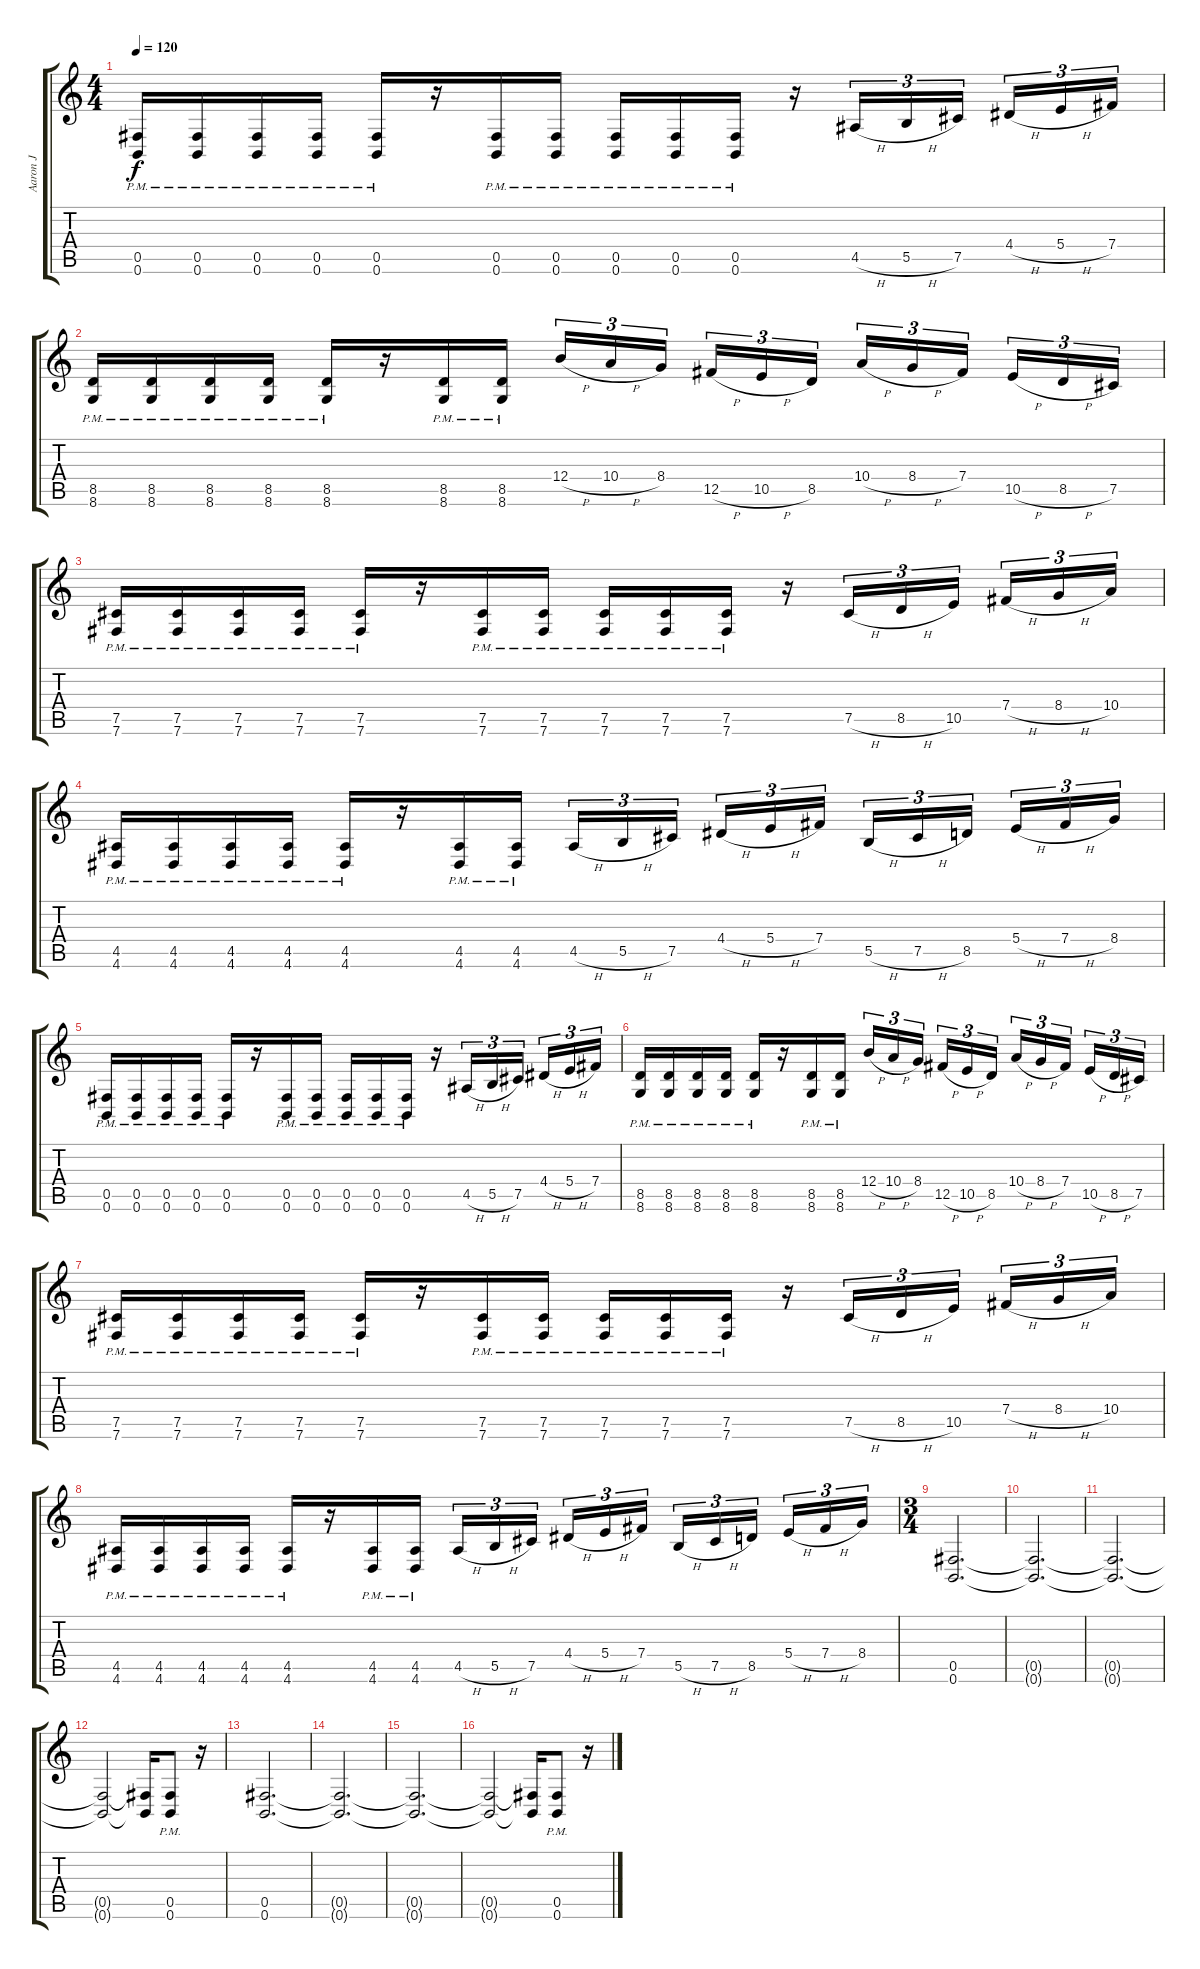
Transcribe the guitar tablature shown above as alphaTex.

\track ("Aaron J" "Aaron J") {instrument distortionguitar}
\staff {score tabs}
\tuning (Db4 Ab3 E3 B2 Gb2 B1) {hide}
\ts (4 4)
\tempo 120
\clef g2
\ks c
(0.5{pm} 0.6{pm}).16{dy f} (0.5{pm} 0.6{pm}).16 (0.5{pm} 0.6{pm}).16 (0.5{pm} 0.6{pm}).16 (0.5{pm} 0.6{pm}).16 r.16 (0.5{pm} 0.6{pm}).16 (0.5{pm} 0.6{pm}).16 (0.5{pm} 0.6{pm}).16 (0.5{pm} 0.6{pm}).16 (0.5{pm} 0.6{pm}).16 r.16 4.5{h}.16{tu (3 2)} 5.5{h}.16{tu (3 2)} 7.5.16{tu (3 2)} 4.4{h}.16{tu (3 2)} 5.4{h}.16{tu (3 2)} 7.4.16{tu (3 2)} |
(8.5{pm} 8.6{pm}).16 (8.5{pm} 8.6{pm}).16 (8.5{pm} 8.6{pm}).16 (8.5{pm} 8.6{pm}).16 (8.5{pm} 8.6{pm}).16 r.16 (8.5{pm} 8.6{pm}).16 (8.5{pm} 8.6{pm}).16 12.4{h}.16{tu (3 2)} 10.4{h}.16{tu (3 2)} 8.4.16{tu (3 2)} 12.5{h}.16{tu (3 2)} 10.5{h}.16{tu (3 2)} 8.5.16{tu (3 2)} 10.4{h}.16{tu (3 2)} 8.4{h}.16{tu (3 2)} 7.4.16{tu (3 2)} 10.5{h}.16{tu (3 2)} 8.5{h}.16{tu (3 2)} 7.5.16{tu (3 2)} |
(7.5{pm} 7.6{pm}).16 (7.5{pm} 7.6{pm}).16 (7.5{pm} 7.6{pm}).16 (7.5{pm} 7.6{pm}).16 (7.5{pm} 7.6{pm}).16 r.16 (7.5{pm} 7.6{pm}).16 (7.5{pm} 7.6{pm}).16 (7.5{pm} 7.6{pm}).16 (7.5{pm} 7.6{pm}).16 (7.5{pm} 7.6{pm}).16 r.16 7.5{h}.16{tu (3 2)} 8.5{h}.16{tu (3 2)} 10.5.16{tu (3 2)} 7.4{h}.16{tu (3 2)} 8.4{h}.16{tu (3 2)} 10.4.16{tu (3 2)} |
(4.5{pm} 4.6{pm}).16 (4.5{pm} 4.6{pm}).16 (4.5{pm} 4.6{pm}).16 (4.5{pm} 4.6{pm}).16 (4.5{pm} 4.6{pm}).16 r.16 (4.5{pm} 4.6{pm}).16 (4.5{pm} 4.6{pm}).16 4.5{h}.16{tu (3 2)} 5.5{h}.16{tu (3 2)} 7.5.16{tu (3 2)} 4.4{h}.16{tu (3 2)} 5.4{h}.16{tu (3 2)} 7.4.16{tu (3 2)} 5.5{h}.16{tu (3 2)} 7.5{h}.16{tu (3 2)} 8.5.16{tu (3 2)} 5.4{h}.16{tu (3 2)} 7.4{h}.16{tu (3 2)} 8.4.16{tu (3 2)} |
(0.5{pm} 0.6{pm}).16 (0.5{pm} 0.6{pm}).16 (0.5{pm} 0.6{pm}).16 (0.5{pm} 0.6{pm}).16 (0.5{pm} 0.6{pm}).16 r.16 (0.5{pm} 0.6{pm}).16 (0.5{pm} 0.6{pm}).16 (0.5{pm} 0.6{pm}).16 (0.5{pm} 0.6{pm}).16 (0.5{pm} 0.6{pm}).16 r.16 4.5{h}.16{tu (3 2)} 5.5{h}.16{tu (3 2)} 7.5.16{tu (3 2)} 4.4{h}.16{tu (3 2)} 5.4{h}.16{tu (3 2)} 7.4.16{tu (3 2)} |
(8.5{pm} 8.6{pm}).16 (8.5{pm} 8.6{pm}).16 (8.5{pm} 8.6{pm}).16 (8.5{pm} 8.6{pm}).16 (8.5{pm} 8.6{pm}).16 r.16 (8.5{pm} 8.6{pm}).16 (8.5{pm} 8.6{pm}).16 12.4{h}.16{tu (3 2)} 10.4{h}.16{tu (3 2)} 8.4.16{tu (3 2)} 12.5{h}.16{tu (3 2)} 10.5{h}.16{tu (3 2)} 8.5.16{tu (3 2)} 10.4{h}.16{tu (3 2)} 8.4{h}.16{tu (3 2)} 7.4.16{tu (3 2)} 10.5{h}.16{tu (3 2)} 8.5{h}.16{tu (3 2)} 7.5.16{tu (3 2)} |
(7.5{pm} 7.6{pm}).16 (7.5{pm} 7.6{pm}).16 (7.5{pm} 7.6{pm}).16 (7.5{pm} 7.6{pm}).16 (7.5{pm} 7.6{pm}).16 r.16 (7.5{pm} 7.6{pm}).16 (7.5{pm} 7.6{pm}).16 (7.5{pm} 7.6{pm}).16 (7.5{pm} 7.6{pm}).16 (7.5{pm} 7.6{pm}).16 r.16 7.5{h}.16{tu (3 2)} 8.5{h}.16{tu (3 2)} 10.5.16{tu (3 2)} 7.4{h}.16{tu (3 2)} 8.4{h}.16{tu (3 2)} 10.4.16{tu (3 2)} |
(4.5{pm} 4.6{pm}).16 (4.5{pm} 4.6{pm}).16 (4.5{pm} 4.6{pm}).16 (4.5{pm} 4.6{pm}).16 (4.5{pm} 4.6{pm}).16 r.16 (4.5{pm} 4.6{pm}).16 (4.5{pm} 4.6{pm}).16 4.5{h}.16{tu (3 2)} 5.5{h}.16{tu (3 2)} 7.5.16{tu (3 2)} 4.4{h}.16{tu (3 2)} 5.4{h}.16{tu (3 2)} 7.4.16{tu (3 2)} 5.5{h}.16{tu (3 2)} 7.5{h}.16{tu (3 2)} 8.5.16{tu (3 2)} 5.4{h}.16{tu (3 2)} 7.4{h}.16{tu (3 2)} 8.4.16{tu (3 2)} |
\ts (3 4)
(0.5 0.6).2{d} |
(0.5{t} 0.6{t}).2{d} |
(0.5{t} 0.6{t}).2{d} |
(0.5{t} 0.6{t}).2 (0.5{t} 0.6{t}).16 (0.5{pm} 0.6{pm}).8 r.16 |
(0.5 0.6).2{d} |
(0.5{t} 0.6{t}).2{d} |
(0.5{t} 0.6{t}).2{d} |
(0.5{t} 0.6{t}).2 (0.5{t} 0.6{t}).16 (0.5{pm} 0.6{pm}).8 r.16
